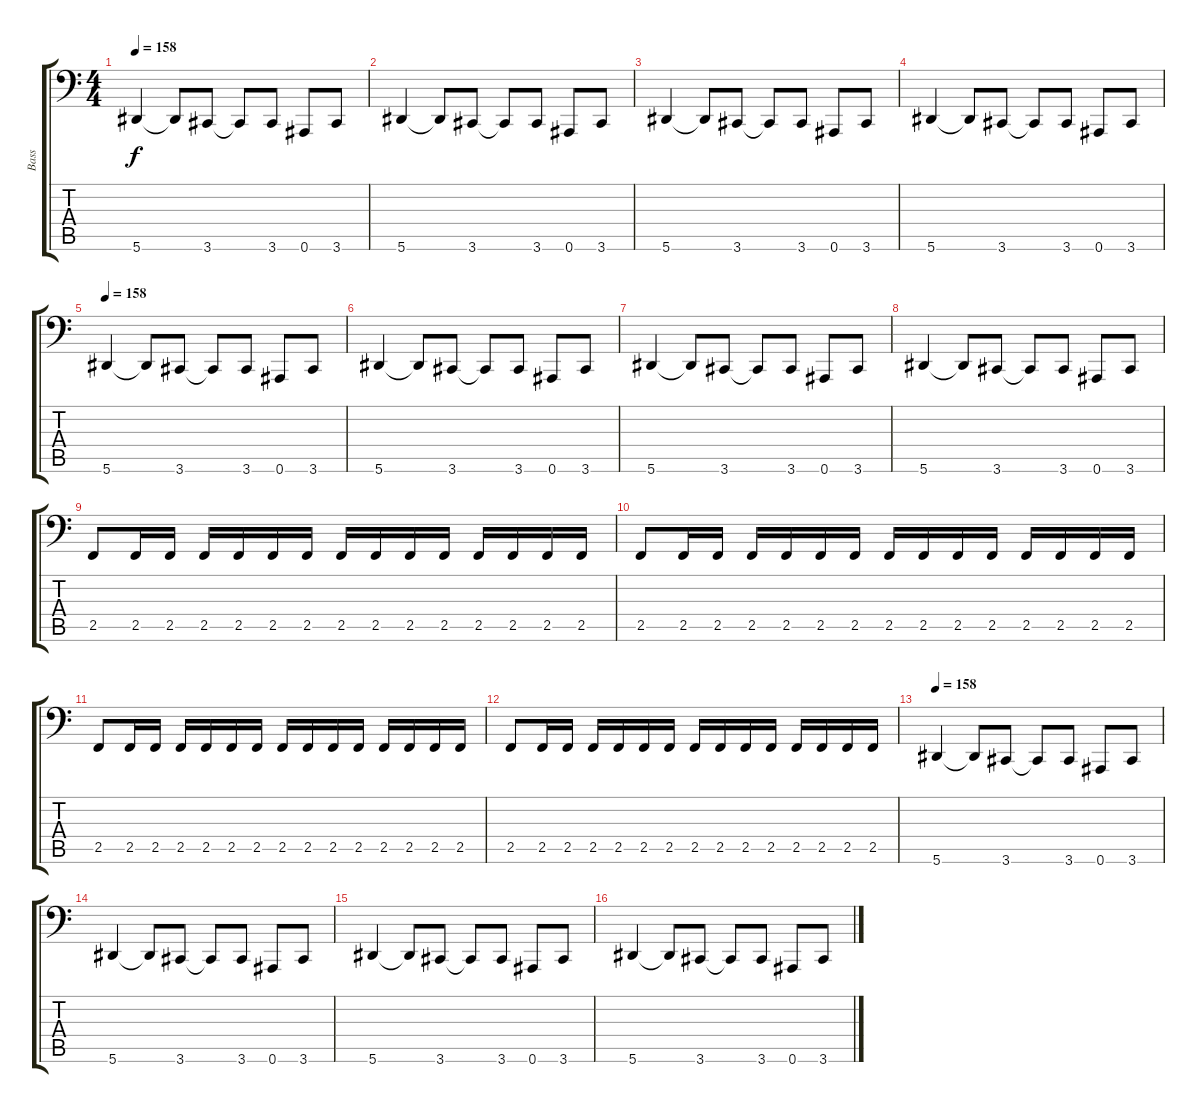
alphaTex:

\track ("Bass" "Bass") {instrument electricbassfinger}
\staff {score tabs}
\tuning (B2 Gb2 Db2 Ab1 Eb1 Bb0) {hide}
\ts (4 4)
\tempo 158
\clef f4
\ks c
5.6.4{dy f} 5.6{t}.8 3.6.8 3.6{t}.8 3.6.8 0.6.8 3.6.8 |
5.6.4 5.6{t}.8 3.6.8 3.6{t}.8 3.6.8 0.6.8 3.6.8 |
5.6.4 5.6{t}.8 3.6.8 3.6{t}.8 3.6.8 0.6.8 3.6.8 |
5.6.4 5.6{t}.8 3.6.8 3.6{t}.8 3.6.8 0.6.8 3.6.8 |
\tempo 158
5.6.4 5.6{t}.8 3.6.8 3.6{t}.8 3.6.8 0.6.8 3.6.8 |
5.6.4 5.6{t}.8 3.6.8 3.6{t}.8 3.6.8 0.6.8 3.6.8 |
5.6.4 5.6{t}.8 3.6.8 3.6{t}.8 3.6.8 0.6.8 3.6.8 |
5.6.4 5.6{t}.8 3.6.8 3.6{t}.8 3.6.8 0.6.8 3.6.8 |
2.5.8 2.5.16 2.5.16 2.5.16 2.5.16 2.5.16 2.5.16 2.5.16 2.5.16 2.5.16 2.5.16 2.5.16 2.5.16 2.5.16 2.5.16 |
2.5.8 2.5.16 2.5.16 2.5.16 2.5.16 2.5.16 2.5.16 2.5.16 2.5.16 2.5.16 2.5.16 2.5.16 2.5.16 2.5.16 2.5.16 |
2.5.8 2.5.16 2.5.16 2.5.16 2.5.16 2.5.16 2.5.16 2.5.16 2.5.16 2.5.16 2.5.16 2.5.16 2.5.16 2.5.16 2.5.16 |
2.5.8 2.5.16 2.5.16 2.5.16 2.5.16 2.5.16 2.5.16 2.5.16 2.5.16 2.5.16 2.5.16 2.5.16 2.5.16 2.5.16 2.5.16 |
\tempo 158
5.6.4 5.6{t}.8 3.6.8 3.6{t}.8 3.6.8 0.6.8 3.6.8 |
5.6.4 5.6{t}.8 3.6.8 3.6{t}.8 3.6.8 0.6.8 3.6.8 |
5.6.4 5.6{t}.8 3.6.8 3.6{t}.8 3.6.8 0.6.8 3.6.8 |
5.6.4 5.6{t}.8 3.6.8 3.6{t}.8 3.6.8 0.6.8 3.6.8
